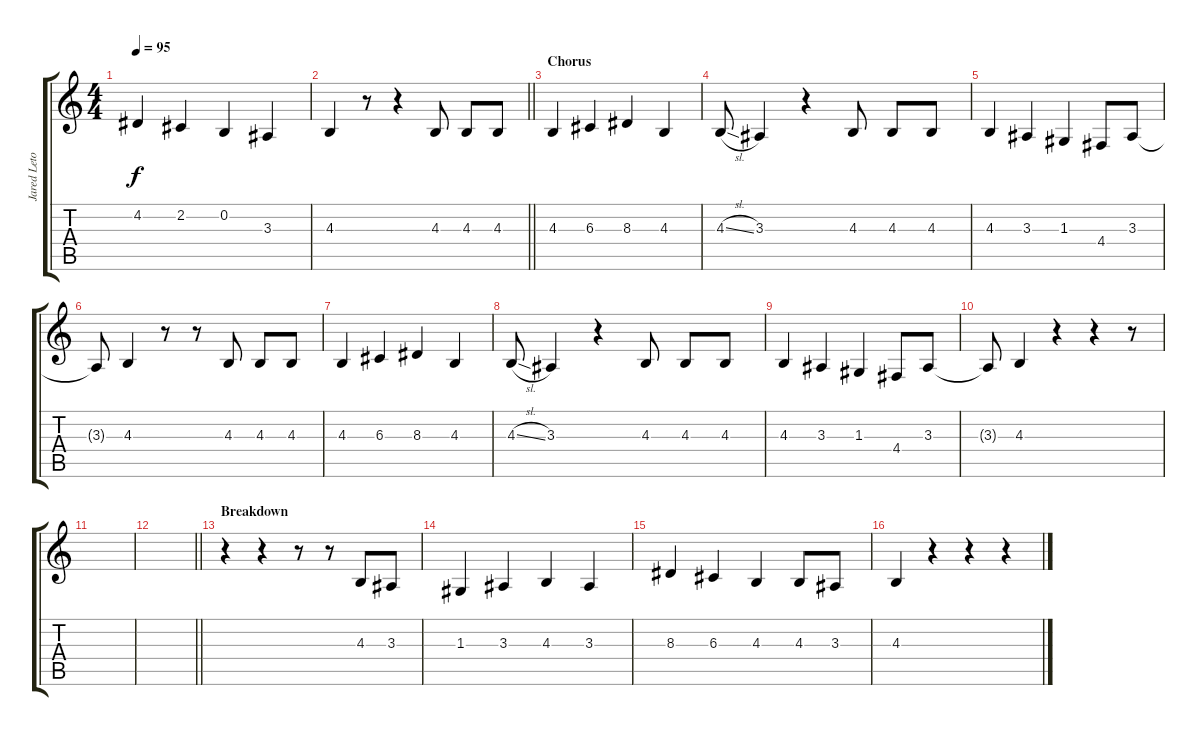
\track ("Jared Leto (Vocals)" "Jared Leto") {instrument clarinet}
\staff {score tabs}
\tuning (E4 B3 G3 D3 A2 E2) {hide}
\ts (4 4)
\tempo 95
\clef g2
\ks c
4.2.4{dy f} 2.2.4 0.2.4 3.3.4 |
\barLineRight lightlight
4.3.4 r.8 r.4 4.3.8 4.3.8 4.3.8 |
\section ("" "Chorus")
4.3.4 6.3.4 8.3.4 4.3.4 |
4.3{sl}.8 3.3.4 r.4 4.3.8 4.3.8 4.3.8 |
4.3.4 3.3.4 1.3.4 4.4.8 3.3.8 |
3.3{t}.8 4.3.4 r.8 r.8 4.3.8 4.3.8 4.3.8 |
4.3.4 6.3.4 8.3.4 4.3.4 |
4.3{sl}.8 3.3.4 r.4 4.3.8 4.3.8 4.3.8 |
4.3.4 3.3.4 1.3.4 4.4.8 3.3.8 |
3.3{t}.8 4.3.4 r.4 r.4 r.8 |
|
\barLineRight lightlight
|
\section ("" "Breakdown")
r.4 r.4 r.8 r.8 4.3.8 3.3.8 |
1.3.4 3.3.4 4.3.4 3.3.4 |
8.3.4 6.3.4 4.3.4 4.3.8 3.3.8 |
4.3.4 r.4 r.4 r.4
